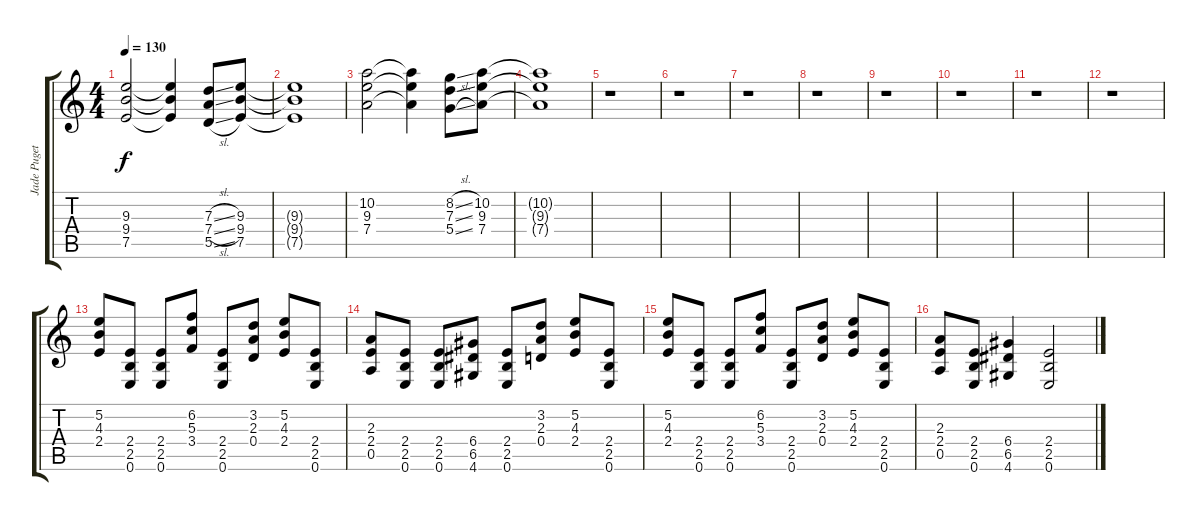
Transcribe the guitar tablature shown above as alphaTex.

\track ("Jade Puget" "Jade Puget") {instrument distortionguitar}
\staff {score tabs}
\tuning (E4 B3 G3 D3 A2 E2) {hide}
\ts (4 4)
\tempo 130
\clef g2
\ks c
(9.3 9.4 7.5).2{dy f} (9.3{t} 9.4{t} 7.5{t}).4 (7.3{sl} 7.4{sl} 5.5{sl}).8 (9.3 9.4 7.5).8 |
(9.3{t} 9.4{t} 7.5{t}).1 |
(10.2 9.3 7.4).2 (10.2{t} 9.3{t} 7.4{t}).4 (8.2{sl} 7.3{sl} 5.4{sl}).8 (10.2 9.3 7.4).8 |
(10.2{t} 9.3{t} 7.4{t}).1 |
r.1 |
r.1 |
r.1 |
r.1 |
r.1 |
r.1 |
r.1 |
r.1 |
(5.2 4.3 2.4).8 (2.4 2.5 0.6).8 (2.4 2.5 0.6).8 (6.2 5.3 3.4).8 (2.4 2.5 0.6).8 (3.2 2.3 0.4).8 (5.2 4.3 2.4).8 (2.4 2.5 0.6).8 |
(2.3 2.4 0.5).8 (2.4 2.5 0.6).8 (2.4 2.5 0.6).8 (6.4 6.5 4.6).8 (2.4 2.5 0.6).8 (3.2 2.3 0.4).8 (5.2 4.3 2.4).8 (2.4 2.5 0.6).8 |
(5.2 4.3 2.4).8 (2.4 2.5 0.6).8 (2.4 2.5 0.6).8 (6.2 5.3 3.4).8 (2.4 2.5 0.6).8 (3.2 2.3 0.4).8 (5.2 4.3 2.4).8 (2.4 2.5 0.6).8 |
(2.3 2.4 0.5).8 (2.4 2.5 0.6).8 (6.4 6.5 4.6).4 (2.4 2.5 0.6).2
